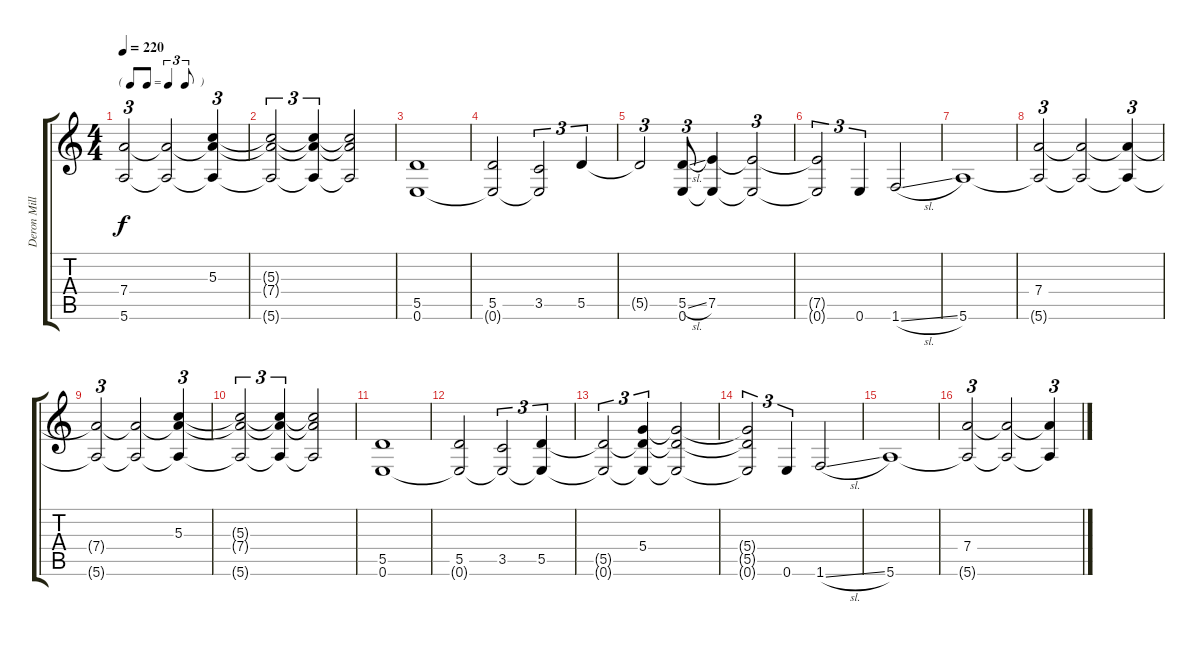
\track ("Deron Miller" "Deron Mill") {instrument acousticguitarsteel}
\staff {score tabs}
\tuning (E4 B3 G3 D3 A2 E2) {hide}
\ts (4 4)
\tf triplet8th
\tempo 220
\clef g2
\ks c
(7.4{t} 5.6{t}).2{tu (3 2) dy f} (7.4{t} 5.6{t}).2 (5.3 7.4{t} 5.6{t}).4{tu (3 2)} |
(5.3{t} 7.4{t} 5.6{t}).2{tu (3 2)} (5.3{t} 7.4{t} 5.6{t}).4{tu (3 2)} (5.3{t} 7.4{t} 5.6{t}).2 |
(5.5 0.6).1 |
(5.5 0.6{t}).2 (3.5 0.6{t}).2{tu (3 2)} 5.5.4{tu (3 2)} |
5.5{t}.2{tu (3 2)} (5.5{sl} 0.6).8{tu (3 2)} (7.5 0.6{t}).4 (7.5{t} 0.6{t}).2{tu (3 2)} |
(7.5{t} 0.6{t}).2{tu (3 2)} 0.6.4{tu (3 2)} 1.6{sl}.2 |
5.6.1 |
(7.4 5.6{t}).2{tu (3 2)} (7.4{t} 5.6{t}).2 (7.4{t} 5.6{t}).4{tu (3 2)} |
(7.4{t} 5.6{t}).2{tu (3 2)} (7.4{t} 5.6{t}).2 (5.3 7.4{t} 5.6{t}).4{tu (3 2)} |
(5.3{t} 7.4{t} 5.6{t}).2{tu (3 2)} (5.3{t} 7.4{t} 5.6{t}).4{tu (3 2)} (5.3{t} 7.4{t} 5.6{t}).2 |
(5.5 0.6).1 |
(5.5 0.6{t}).2 (3.5 0.6{t}).2{tu (3 2)} (5.5 0.6{t}).4{tu (3 2)} |
(5.5{t} 0.6{t}).2{tu (3 2)} (5.4 5.5{t} 0.6{t}).4{tu (3 2)} (5.4{t} 5.5{t} 0.6{t}).2 |
(5.4{t} 5.5{t} 0.6{t}).2{tu (3 2)} 0.6.4{tu (3 2)} 1.6{sl}.2 |
5.6.1 |
(7.4 5.6{t}).2{tu (3 2)} (7.4{t} 5.6{t}).2 (7.4{t} 5.6{t}).4{tu (3 2)}
